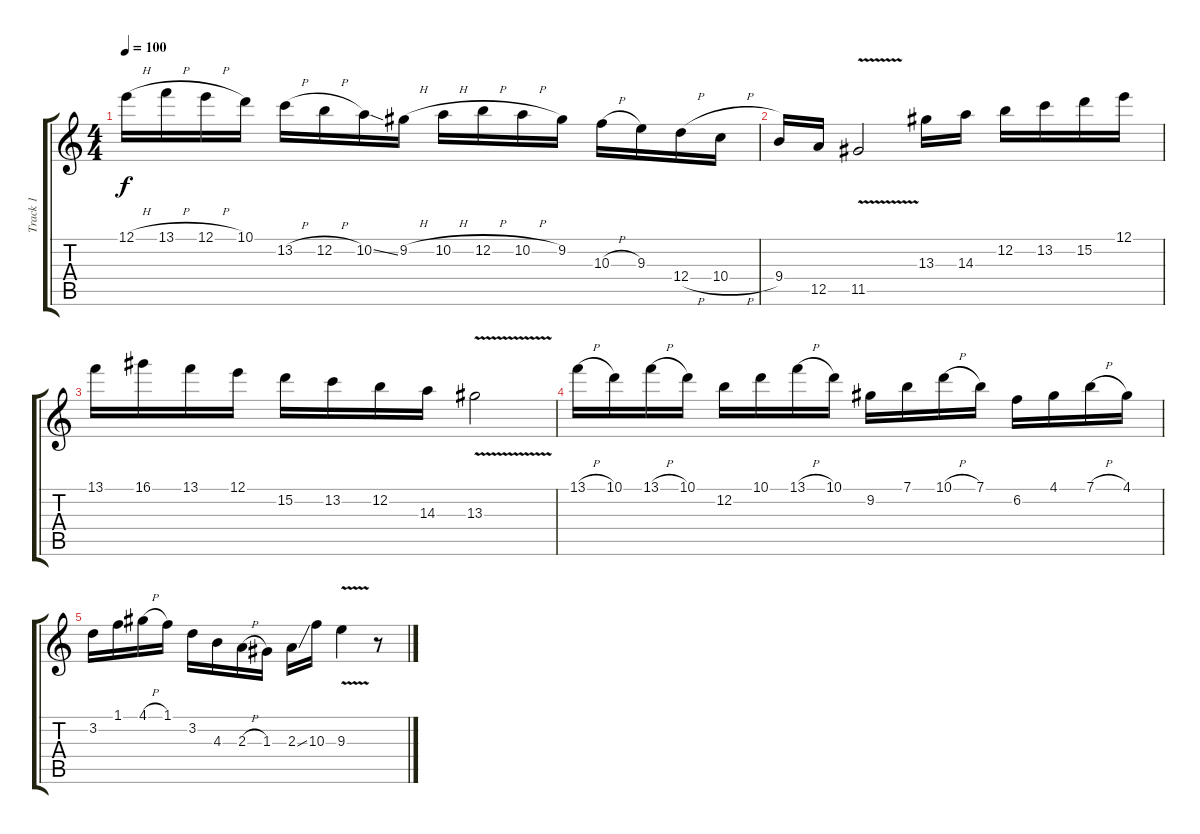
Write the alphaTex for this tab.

\track ("Track 1" "Track 1") {instrument overdrivenguitar}
\staff {score tabs}
\tuning (E4 B3 G3 D3 A2 E2) {hide}
\ts (4 4)
\tempo 100
\clef g2
\ks c
12.1{h}.16{dy f instrument overdrivenguitar} 13.1{h}.16 12.1{h}.16 10.1.16 13.2{h}.16 12.2{h}.16 10.2{ss}.16 9.2{h}.16 10.2{h}.16 12.2{h}.16 10.2{h}.16 9.2.16 10.3{h}.16 9.3.16 12.4{h}.16 10.4{h}.16 |
9.4.16 12.5.16 11.5{v}.2 13.3.16 14.3.16 12.2.16 13.2.16 15.2.16 12.1.16 |
13.1.16 16.1.16 13.1.16 12.1.16 15.2.16 13.2.16 12.2.16 14.3.16 13.3{v}.2 |
13.1{h}.16 10.1.16 13.1{h}.16 10.1.16 12.2.16 10.1.16 13.1{h}.16 10.1.16 9.2.16 7.1.16 10.1{h}.16 7.1.16 6.2.16 4.1.16 7.1{h}.16 4.1.16 |
3.2.16 1.1.16 4.1{h}.16 1.1.16 3.2.16 4.3.16 2.3{h}.16 1.3.16 2.3{ss}.16 10.3.16 9.3{v}.4 r.8
